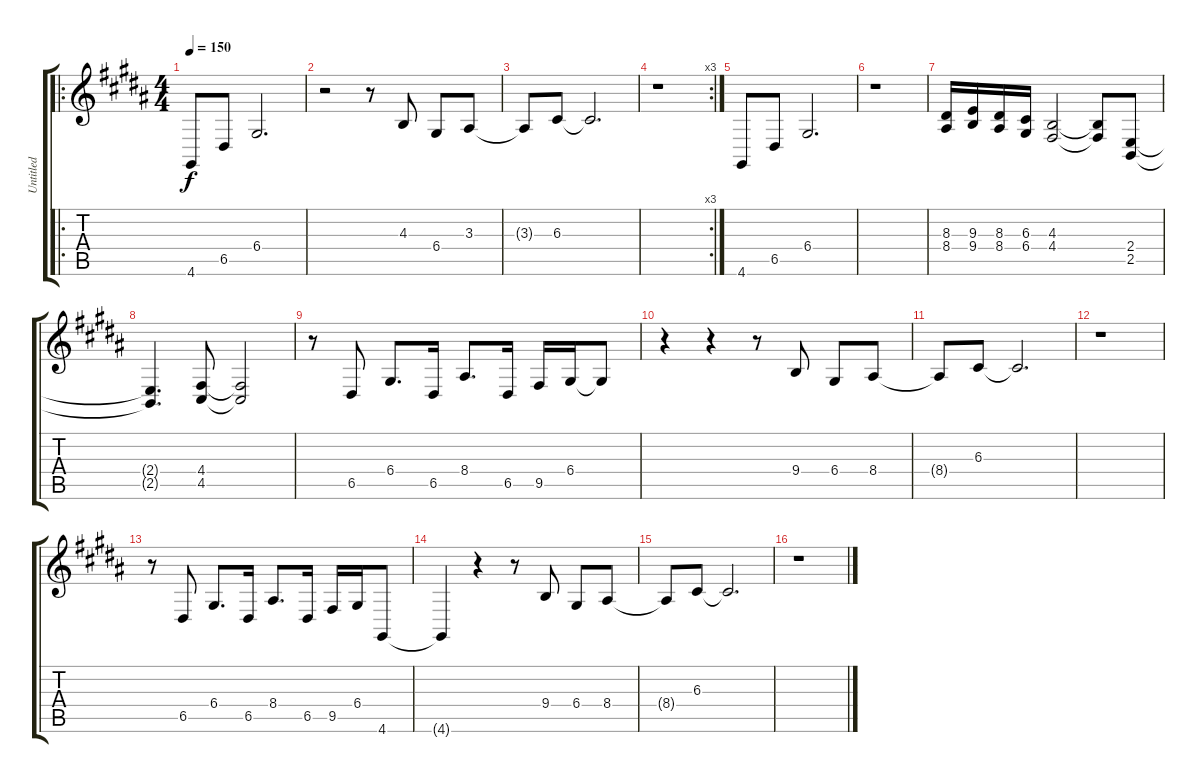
\track ("Untitled" "Untitled") {instrument bassoon}
\staff {score tabs}
\tuning (E4 B3 G3 D3 A2 E2) {hide}
\ro
\ts (4 4)
\tempo 150
\clef g2
\ks b
4.6.8{dy f instrument bassoon} 6.5.8 6.4.2{d} |
\ks g#minor
r.2 r.8 4.3.8 6.4.8 3.3.8 |
3.3{t}.8 6.3.8 6.3{t}.2{d} |
\rc 3
r.1 |
\ks b
4.6.8 6.5.8 6.4.2{d} |
\ks g#minor
r.1 |
(8.3 8.4).16 (9.3 9.4).16 (8.3 8.4).16 (6.3 6.4).16 (4.3 4.4).2 (4.3{t} 4.4{t}).8 (2.4 2.5).8 |
(2.4{t} 2.5{t}).4{d} (4.4 4.5).8 (4.4{t} 4.5{t}).2 |
\ks b
r.8 6.5.8 6.4.8{d} 6.5.16 8.4.8{d} 6.5.16 9.5.16 6.4.16 6.4{t}.8 |
\ks g#minor
r.4 r.4 r.8 9.4.8 6.4.8 8.4.8 |
8.4{t}.8 6.3.8 6.3{t}.2{d} |
r.1 |
\ks b
r.8 6.5.8 6.4.8{d} 6.5.16 8.4.8{d} 6.5.16 9.5.16 6.4.16 4.6.8 |
\ks g#minor
4.6{t}.4 r.4 r.8 9.4.8 6.4.8 8.4.8 |
8.4{t}.8 6.3.8 6.3{t}.2{d} |
r.1
